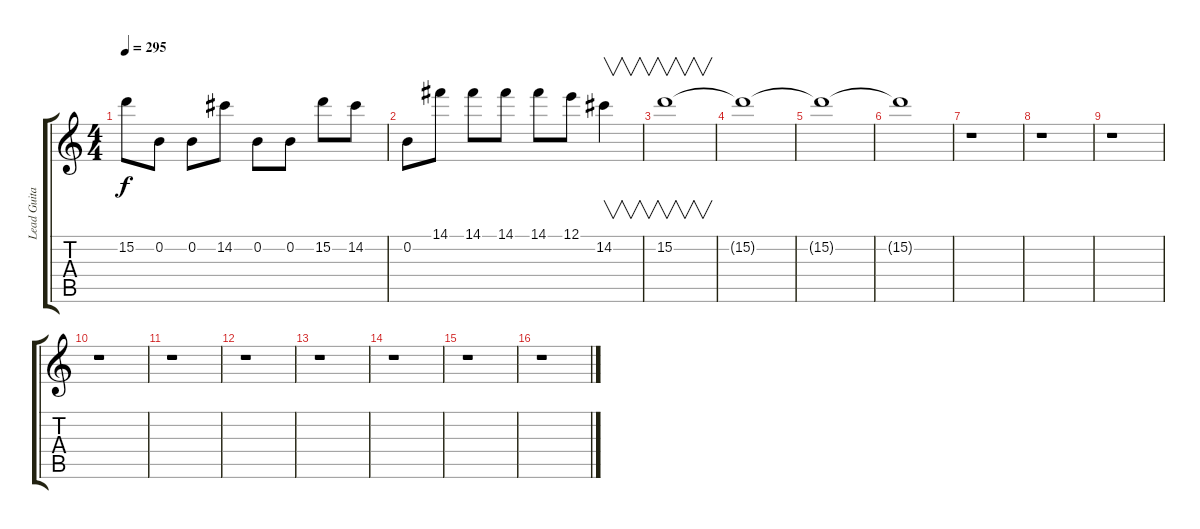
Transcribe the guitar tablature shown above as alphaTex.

\track ("Lead Guitar" "Lead Guita") {instrument overdrivenguitar}
\staff {score tabs}
\tuning (E4 B3 G3 D3 A2 E2) {hide}
\ts (4 4)
\tempo 295
\clef g2
\ks c
15.2.8{dy f} 0.2.8 0.2.8 14.2.8 0.2.8 0.2.8 15.2.8 14.2.8 |
0.2.8 14.1.8 14.1.8 14.1.8 14.1.8 12.1.8 14.2.4{v} |
15.2.1{v} |
15.2{t}.1 |
15.2{t}.1 |
15.2{t}.1 |
r.1 |
r.1 |
r.1 |
r.1 |
r.1 |
r.1 |
r.1 |
r.1 |
r.1 |
r.1
